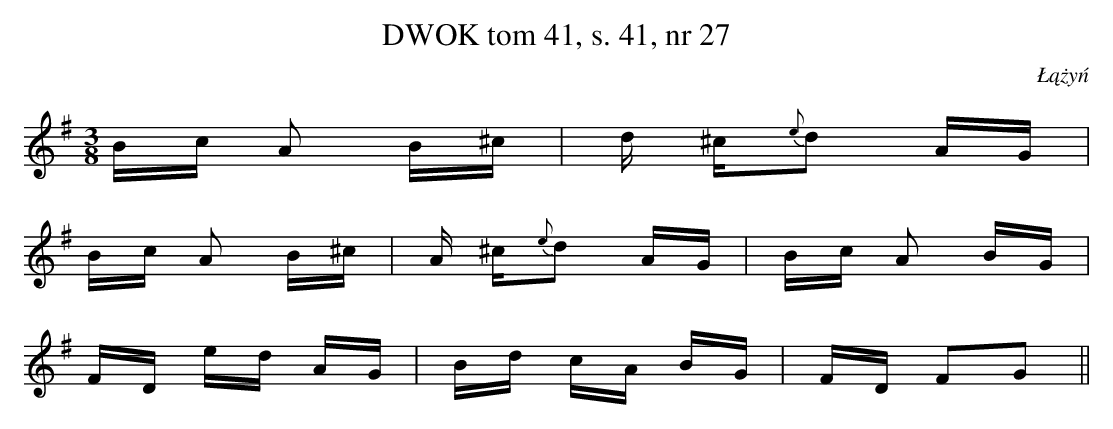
X:1
T: DWOK tom 41, s. 41, nr 27
O:Łążyń
L: 1/16
M: 3/8
K: G
Bc A2 B^c | d ^c{e}d2 AG |
Bc A2 B^c | A ^c{e}d2 AG | Bc A2 BG |
FD ed AG | Bd cA BG | FD F2G2 ||
